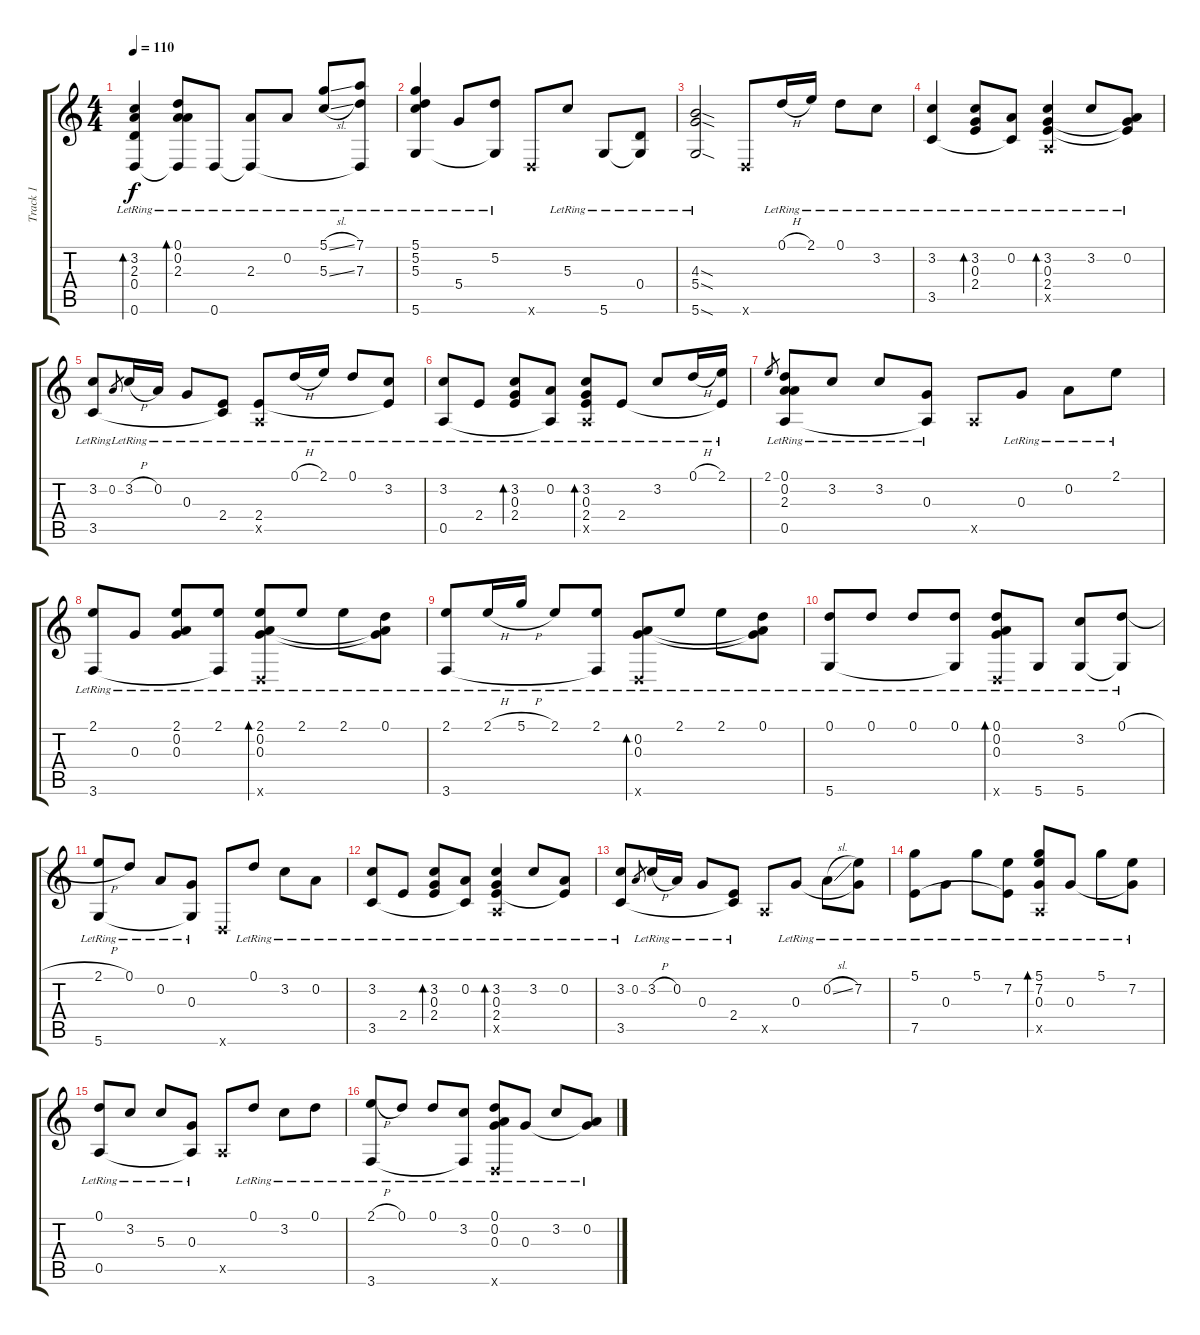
\track ("Track 1" "Track 1") {instrument acousticguitarsteel}
\staff {score tabs}
\tuning (D4 A3 G3 D3 A2 D2) {hide}
\ts (4 4)
\tempo 110
\clef g2
\ks c
(3.2{lr} 2.3{lr} 0.4{lr} 0.6{lr}).4{bd 240 dy f} (0.1{lr} 0.2{lr} 2.3{lr} 0.6{t}).8{bd 240} 0.6{lr}.8 (2.3{lr} 0.6{t}).8 0.2{lr}.8 (5.1{sl lr} 5.3{sl lr}).8 (7.1{lr} 7.3{lr} 0.6{t}).8 |
(5.1{lr} 5.2{lr} 5.3{lr} 5.6{lr}).4 5.4{lr}.8 (5.2{lr} 5.6{t}).8 0.6{x}.8 5.3{lr}.8 5.6{lr}.8 (0.4{lr} 5.6{t}).8 |
(4.3{sod lr} 5.4{sod lr} 5.6{sod lr}).2 0.6{x}.8 0.1{h lr}.16 2.1{lr}.16 0.1{lr}.8 3.2{lr}.8 |
(3.2{lr} 3.5{lr}).4 (3.2{lr} 0.3{lr} 2.4{lr}).8{bd 240} (0.2{lr} 3.5{t}).8 (3.2{lr} 0.3{lr} 2.4{lr} 0.5{x}).4{bd 480} 3.2{lr}.8 (0.2{lr} 0.3{t} 2.4{t}).8 |
(3.2{lr} 3.5{lr}).8 0.2.8{gr} 3.2{h lr}.16 0.2{lr}.16 0.3{lr}.8 (2.4{lr} 3.5{t}).8 (2.4{lr} 0.5{x}).8 0.1{h lr}.16 2.1{lr}.16 0.1{lr}.8 (3.2{lr} 2.4{t}).8 |
(3.2{lr} 0.5{lr}).8 2.4{lr}.8 (3.2{lr} 0.3{lr} 2.4{lr}).8{bd 240} (0.2{lr} 0.5{t}).8 (3.2{lr} 0.3{lr} 2.4{lr} 0.5{x}).8{bd 480} 2.4{lr}.8 3.2{lr}.8 0.1{h lr}.16 (2.1{lr} 2.4{t}).16 |
2.1.8{gr} (0.1{lr} 0.2{lr} 2.3{lr} 0.5{lr}).8 3.2{lr}.8 3.2{lr}.8 (0.3{lr} 0.5{t}).8 0.5{x}.8 0.3{lr}.8 0.2{lr}.8 2.1{lr}.8 |
(2.1{lr} 3.6{lr}).8 0.3{lr}.8 (2.1{lr} 0.2{lr} 0.3{lr}).8 (2.1{lr} 3.6{t}).8 (2.1{lr} 0.2{lr} 0.3{lr} 0.6{x}).8{bd 480} 2.1{lr}.8 2.1{lr}.8 (0.1{lr} 0.2{t} 0.3{t}).8 |
(2.1{lr} 3.6{lr}).8 2.1{h lr}.16 5.1{h lr}.16 2.1{lr}.8 (2.1{lr} 3.6{t}).8 (0.2{lr} 0.3{lr} 0.6{x}).8{bd 480} 2.1{lr}.8 2.1{lr}.8 (0.1{lr} 0.2{t} 0.3{t}).8 |
(0.1{lr} 5.6{lr}).8 0.1{lr}.8 0.1{lr}.8 (0.1{lr} 5.6{t}).8 (0.1{lr} 0.2{lr} 0.3{lr} 0.6{x}).8{bd 480} 5.6{lr}.8 (3.2{lr} 5.6{lr}).8 (0.1{h lr} 5.6{t}).8 |
(2.1{h lr} 5.6{lr}).8 0.1{lr}.8 0.2{lr}.8 (0.3{lr} 5.6{t}).8 0.6{x}.8 0.1{lr}.8 3.2{lr}.8 0.2{lr}.8 |
(3.2{lr} 3.5{lr}).8 2.4{lr}.8 (3.2{lr} 0.3{lr} 2.4{lr}).8{bd 240} (0.2{lr} 3.5{t}).8 (3.2{lr} 0.3{lr} 2.4{lr} 0.5{x}).4{bd 480} 3.2{lr}.8 (0.2{lr} 2.4{t}).8 |
(3.2{lr} 3.5{lr}).8 0.2.8{gr} 3.2{h lr}.16 0.2{lr}.16 0.3{lr}.8 (2.4{lr} 3.5{t}).8 0.5{x}.8 0.3{lr}.8 0.2{sl lr}.8 (7.2{lr} 0.3{t}).8 |
(5.1{lr} 7.5{lr}).8 0.3{lr}.8 5.1{lr}.8 (7.2{lr} 7.5{t}).8 (5.1{lr} 7.2{lr} 0.3{lr} 0.5{x}).8{bd 480} 0.3{lr}.8 5.1{lr}.8 (7.2{lr} 0.3{t}).8 |
(0.1{lr} 0.5{lr}).8 3.2{lr}.8 5.3{lr}.8 (0.3{lr} 0.5{t}).8 0.5{x}.8 0.1{lr}.8 3.2{lr}.8 0.1{lr}.8 |
(2.1{h lr} 3.6{lr}).8 0.1{lr}.8 0.1{lr}.8 (3.2{lr} 3.6{t}).8 (0.1{lr} 0.2{lr} 0.3{lr} 0.6{x}).8 0.3{lr}.8 3.2{lr}.8 (0.2{lr} 0.3{t}).8
